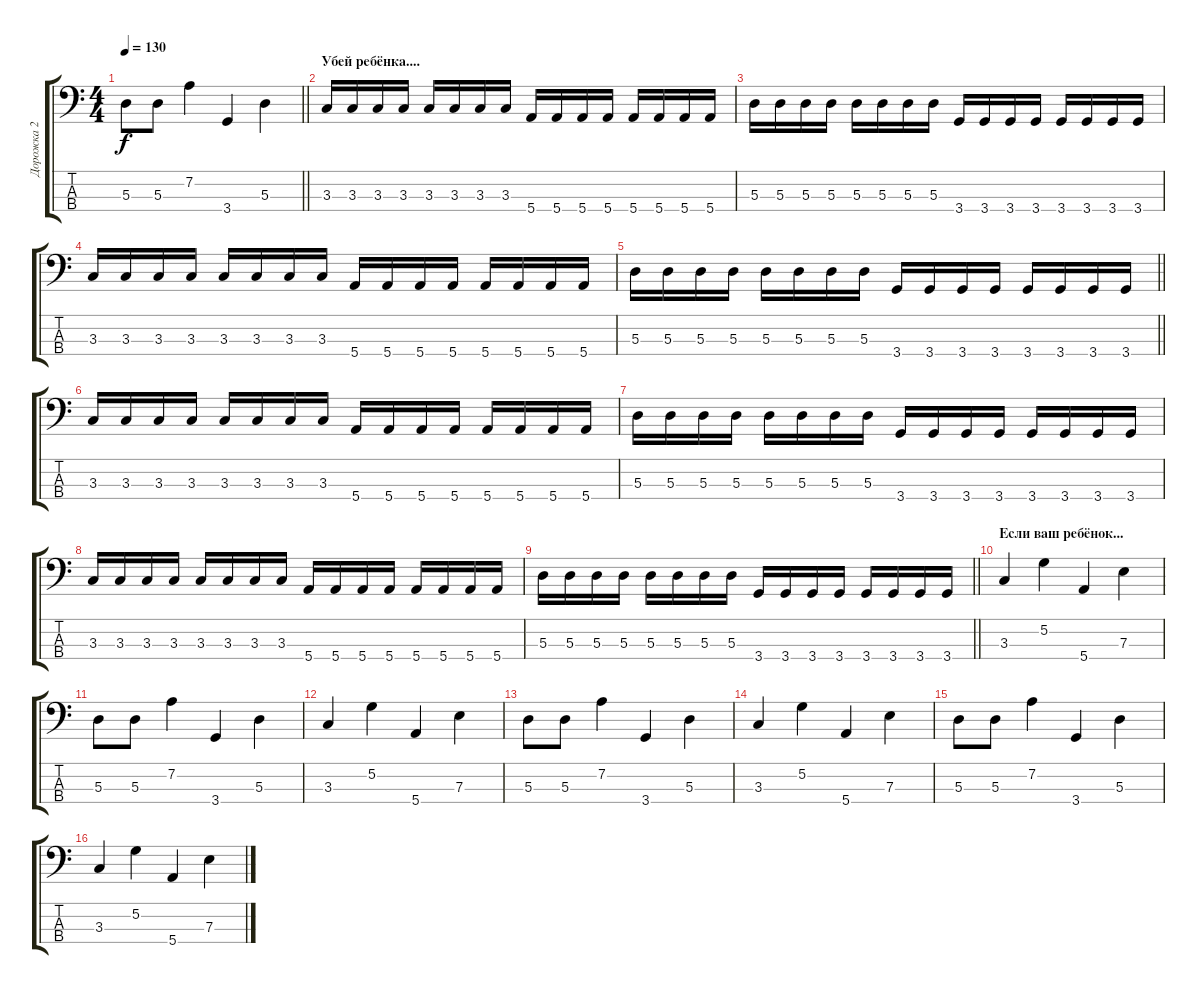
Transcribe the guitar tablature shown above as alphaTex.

\track ("Дорожка 2" "Дорожка 2") {instrument electricbasspick}
\staff {score tabs}
\tuning (G2 D2 A1 E1) {hide}
\ts (4 4)
\tempo 130
\clef f4
\barLineRight lightlight
\ks c
5.3.8{dy f} 5.3.8 7.2.4 3.4.4 5.3.4 |
\section ("" "Убей ребёнка....")
3.3.16 3.3.16 3.3.16 3.3.16 3.3.16 3.3.16 3.3.16 3.3.16 5.4.16 5.4.16 5.4.16 5.4.16 5.4.16 5.4.16 5.4.16 5.4.16 |
5.3.16 5.3.16 5.3.16 5.3.16 5.3.16 5.3.16 5.3.16 5.3.16 3.4.16 3.4.16 3.4.16 3.4.16 3.4.16 3.4.16 3.4.16 3.4.16 |
3.3.16 3.3.16 3.3.16 3.3.16 3.3.16 3.3.16 3.3.16 3.3.16 5.4.16 5.4.16 5.4.16 5.4.16 5.4.16 5.4.16 5.4.16 5.4.16 |
\barLineRight lightlight
5.3.16 5.3.16 5.3.16 5.3.16 5.3.16 5.3.16 5.3.16 5.3.16 3.4.16 3.4.16 3.4.16 3.4.16 3.4.16 3.4.16 3.4.16 3.4.16 |
3.3.16 3.3.16 3.3.16 3.3.16 3.3.16 3.3.16 3.3.16 3.3.16 5.4.16 5.4.16 5.4.16 5.4.16 5.4.16 5.4.16 5.4.16 5.4.16 |
5.3.16 5.3.16 5.3.16 5.3.16 5.3.16 5.3.16 5.3.16 5.3.16 3.4.16 3.4.16 3.4.16 3.4.16 3.4.16 3.4.16 3.4.16 3.4.16 |
3.3.16 3.3.16 3.3.16 3.3.16 3.3.16 3.3.16 3.3.16 3.3.16 5.4.16 5.4.16 5.4.16 5.4.16 5.4.16 5.4.16 5.4.16 5.4.16 |
\barLineRight lightlight
5.3.16 5.3.16 5.3.16 5.3.16 5.3.16 5.3.16 5.3.16 5.3.16 3.4.16 3.4.16 3.4.16 3.4.16 3.4.16 3.4.16 3.4.16 3.4.16 |
\section ("" "Если ваш ребёнок...")
3.3.4 5.2.4 5.4.4 7.3.4 |
5.3.8 5.3.8 7.2.4 3.4.4 5.3.4 |
3.3.4 5.2.4 5.4.4 7.3.4 |
5.3.8 5.3.8 7.2.4 3.4.4 5.3.4 |
3.3.4 5.2.4 5.4.4 7.3.4 |
5.3.8 5.3.8 7.2.4 3.4.4 5.3.4 |
3.3.4 5.2.4 5.4.4 7.3.4
